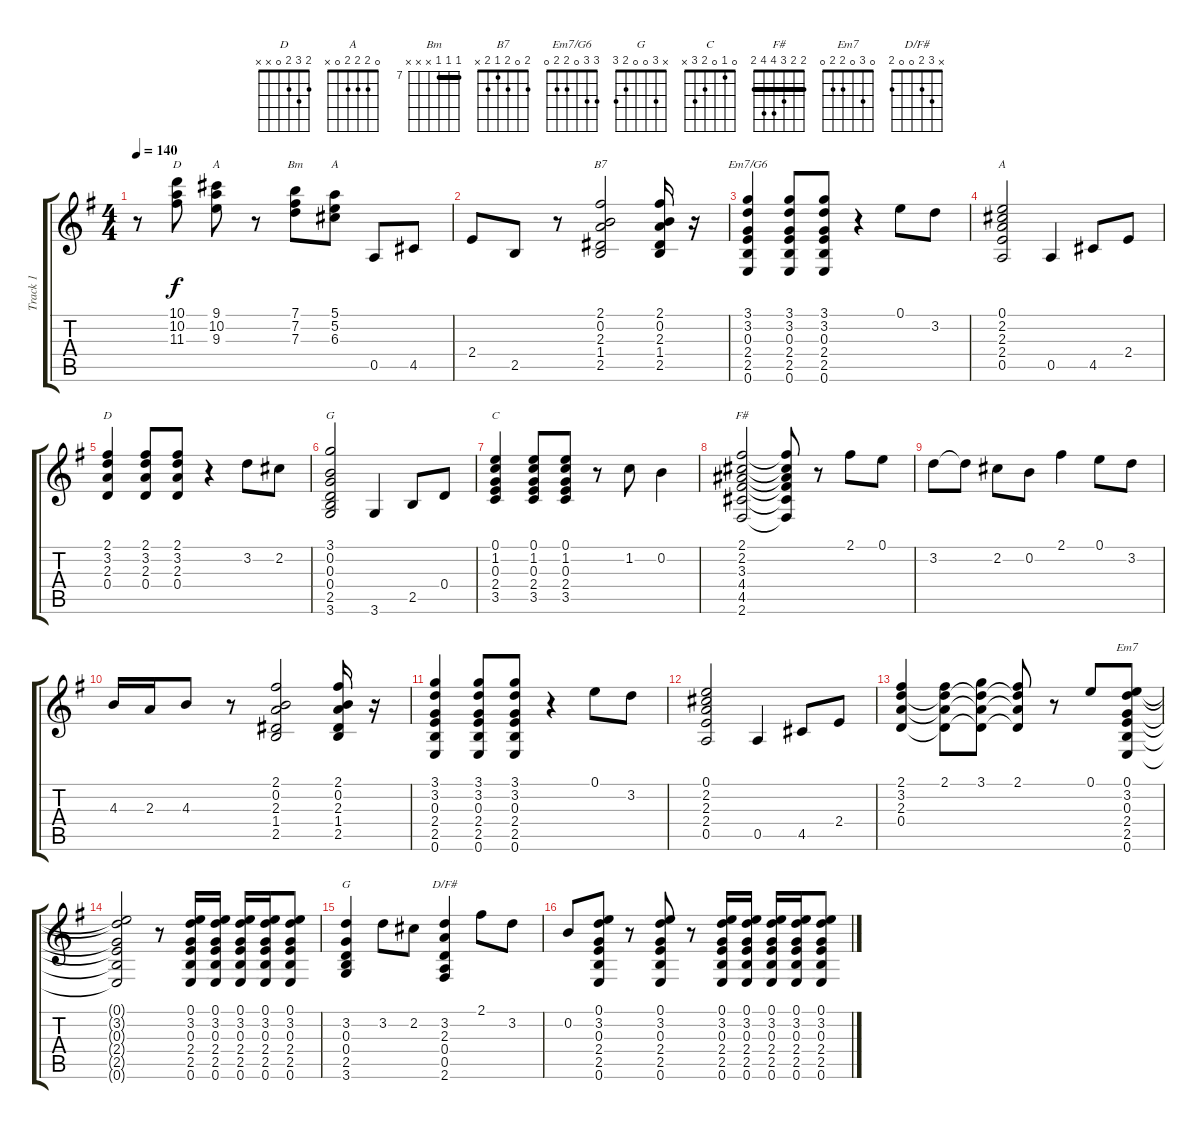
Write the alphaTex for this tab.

\track ("Track 1" "Track 1") {instrument acousticguitarsteel}
\staff {score tabs}
\tuning (E4 B3 G3 D3 A2 E2) {hide}
\chord ("D" 10 10 11 x x x) {firstfret 10 barre 10}
\chord ("A" 9 10 9 x x x) {firstfret 9 barre 9}
\chord ("Bm" 7 7 7 x x x) {firstfret 7 barre 7}
\chord ("A" 5 5 6 x x x) {firstfret 5 barre 5}
\chord ("B7" 2 0 2 1 2 x)
\chord ("Em7/G6" 3 3 0 2 2 0)
\chord ("A" 0 2 2 2 0 x)
\chord ("D" 2 3 2 0 x x)
\chord ("G" 3 0 0 0 2 3)
\chord ("C" 0 1 0 2 3 x)
\chord ("F#" 2 2 3 4 4 2) {barre 2}
\chord ("Em7" 0 3 0 2 2 0)
\chord ("G" x 3 0 0 2 3)
\chord ("D/F#" x 3 2 0 0 2)
\ts (4 4)
\tempo 140
\clef g2
\ks g
r.8{dy f} (10.1 10.2 11.3).8{ch "D"} (9.1 10.2 9.3).8{ch "A"} r.8 (7.1 7.2 7.3).8{ch "Bm"} (5.1 5.2 6.3).8{ch "A"} 0.5.8 4.5.8 |
2.4.8 2.5.8 r.8 (2.1 0.2 2.3 1.4 2.5).2{ch "B7"} (2.1 0.2 2.3 1.4 2.5).16 r.16 |
(3.1 3.2 0.3 2.4 2.5 0.6).4{ch "Em7/G6"} (3.1 3.2 0.3 2.4 2.5 0.6).8 (3.1 3.2 0.3 2.4 2.5 0.6).8 r.4 0.1.8 3.2.8 |
(0.1 2.2 2.3 2.4 0.5).2{ch "A"} 0.5.4 4.5.8 2.4.8 |
(2.1 3.2 2.3 0.4).4{ch "D"} (2.1 3.2 2.3 0.4).8 (2.1 3.2 2.3 0.4).8 r.4 3.2.8 2.2.8 |
(3.1 0.2 0.3 0.4 2.5 3.6).2{ch "G"} 3.6.4 2.5.8 0.4.8 |
(0.1 1.2 0.3 2.4 3.5).4{ch "C"} (0.1 1.2 0.3 2.4 3.5).8 (0.1 1.2 0.3 2.4 3.5).8 r.8 1.2.8 0.2.4 |
(2.1 2.2 3.3 4.4 4.5 2.6).2{ch "F#"} (2.1{t} 2.2{t} 3.3{t} 4.4{t} 4.5{t} 2.6{t}).8 r.8 2.1.8 0.1.8 |
3.2.8 3.2{t}.8 2.2.8 0.2.8 2.1.4 0.1.8 3.2.8 |
4.3.16 2.3.16 4.3.8 r.8 (2.1 0.2 2.3 1.4 2.5).2 (2.1 0.2 2.3 1.4 2.5).16 r.16 |
(3.1 3.2 0.3 2.4 2.5 0.6).4 (3.1 3.2 0.3 2.4 2.5 0.6).8 (3.1 3.2 0.3 2.4 2.5 0.6).8 r.4 0.1.8 3.2.8 |
(0.1 2.2 2.3 2.4 0.5).2 0.5.4 4.5.8 2.4.8 |
(2.1 3.2 2.3 0.4).4 (2.1 3.2{t} 2.3{t} 0.4{t}).8 (3.1 3.2{t} 2.3{t} 0.4{t}).8 (2.1 3.2{t} 2.3{t} 0.4{t}).8 r.8 0.1.8 (0.1 3.2 0.3 2.4 2.5 0.6).8{ch "Em7"} |
(0.1{t} 3.2{t} 0.3{t} 2.4{t} 2.5{t} 0.6{t}).2 r.8 (0.1 3.2 0.3 2.4 2.5 0.6).16 (0.1 3.2 0.3 2.4 2.5 0.6).16 (0.1 3.2 0.3 2.4 2.5 0.6).16 (0.1 3.2 0.3 2.4 2.5 0.6).16 (0.1 3.2 0.3 2.4 2.5 0.6).8 |
(3.2 0.3 0.4 2.5 3.6).4{ch "G"} 3.2.8 2.2.8 (3.2 2.3 0.4 0.5 2.6).4{ch "D/F#"} 2.1.8 3.2.8 |
0.2.8 (0.1 3.2 0.3 2.4 2.5 0.6).8 r.8 (0.1 3.2 0.3 2.4 2.5 0.6).8 r.8 (0.1 3.2 0.3 2.4 2.5 0.6).16 (0.1 3.2 0.3 2.4 2.5 0.6).16 (0.1 3.2 0.3 2.4 2.5 0.6).16 (0.1 3.2 0.3 2.4 2.5 0.6).16 (0.1 3.2 0.3 2.4 2.5 0.6).8
